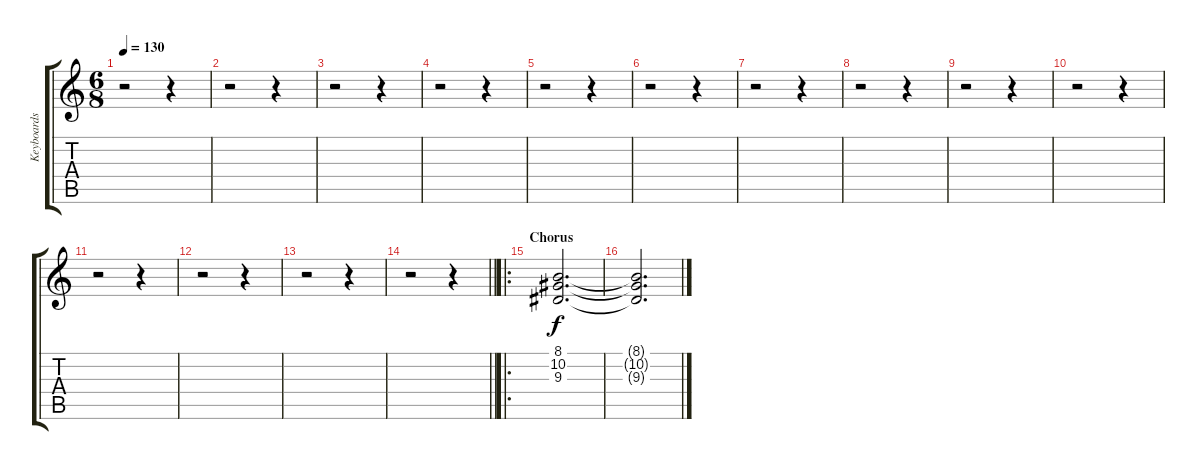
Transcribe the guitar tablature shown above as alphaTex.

\track ("Keyboards 3" "Keyboards ") {instrument stringensemble1}
\staff {score tabs}
\tuning (Eb4 Bb3 Gb3 Db3 Ab2 Eb2) {hide}
\ts (6 8)
\tempo 130
\clef g2
\ks c
r.2{dy f} r.4 |
r.2 r.4 |
r.2 r.4 |
r.2 r.4 |
r.2 r.4 |
r.2 r.4 |
r.2 r.4 |
r.2 r.4 |
r.2 r.4 |
r.2 r.4 |
r.2 r.4 |
r.2 r.4 |
r.2 r.4 |
\barLineRight lightlight
r.2 r.4 |
\ro
\section ("" "Chorus")
(8.1 10.2 9.3).2{d} |
(8.1{t} 10.2{t} 9.3{t}).2{d}
